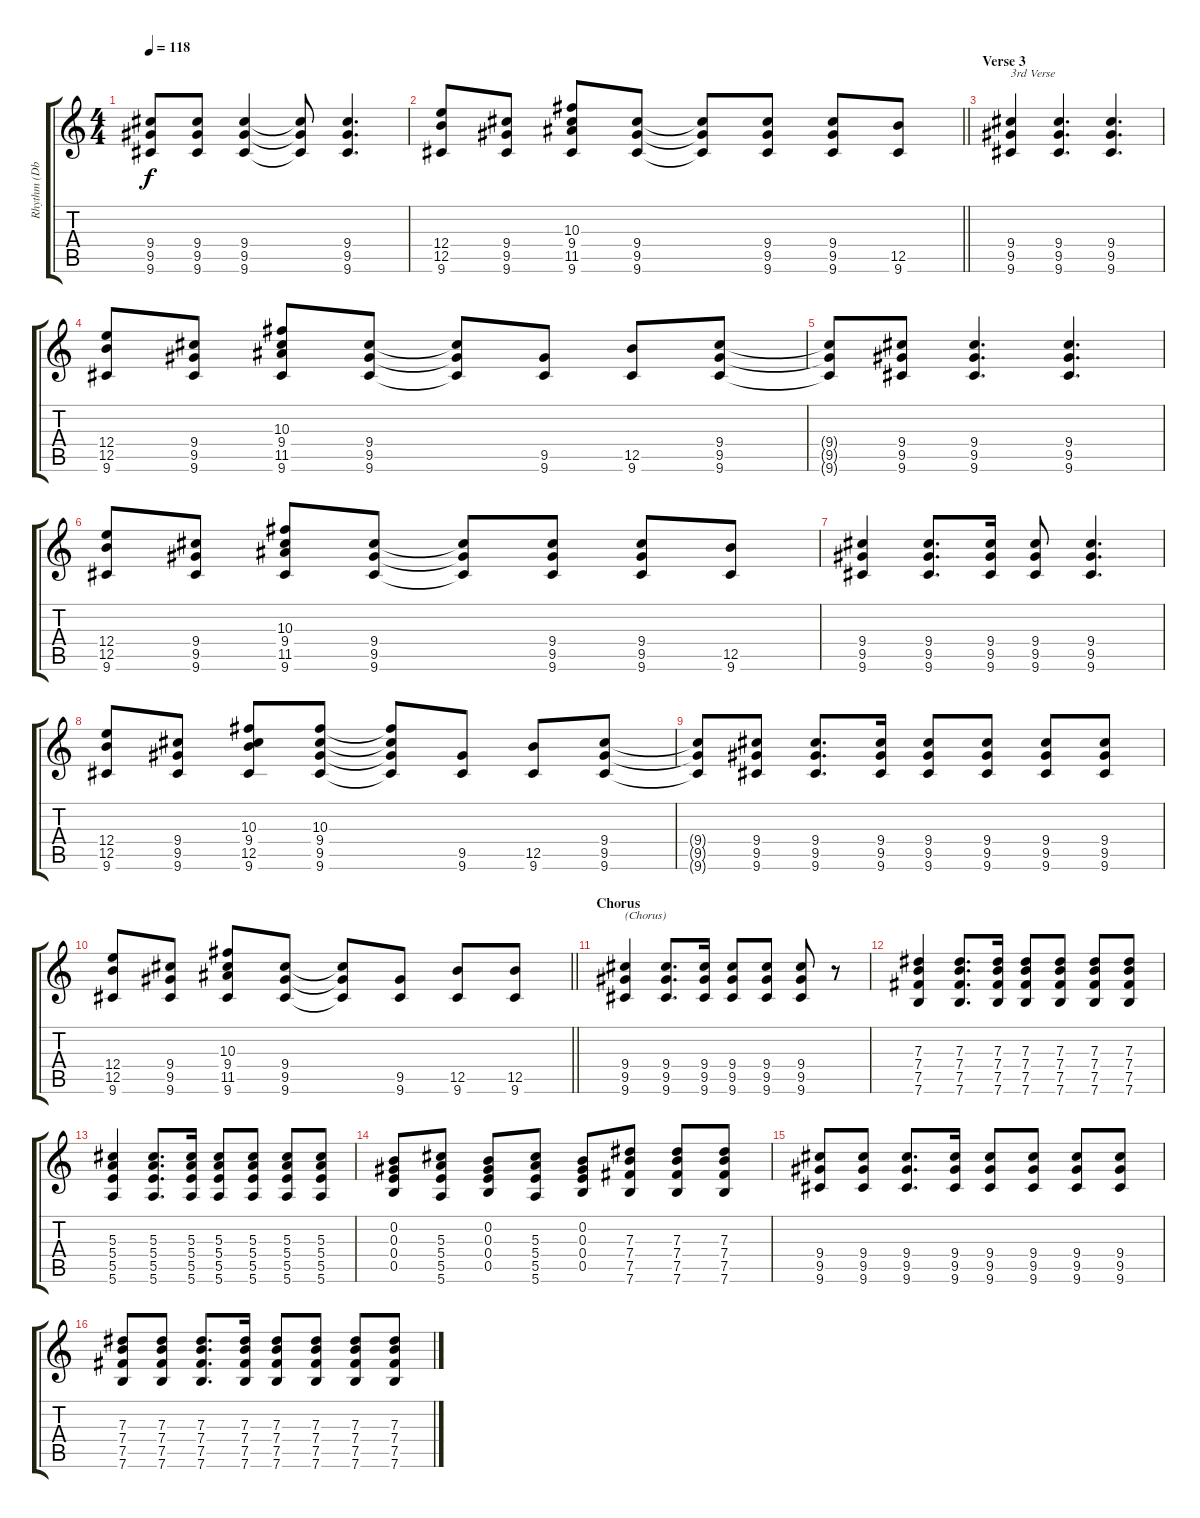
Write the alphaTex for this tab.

\track ("Rhythm (Dbl Track)" "Rhythm (Db") {instrument electricguitarjazz}
\staff {score tabs}
\tuning (E4 B3 Ab3 E3 B2 E2) {hide}
\ts (4 4)
\tempo 118
\clef g2
\ks c
(9.4{t} 9.5{t} 9.6{t}).8{dy f} (9.4 9.5 9.6).8 (9.4 9.5 9.6).4 (9.4{t} 9.5{t} 9.6{t}).8 (9.4 9.5 9.6).4{d} |
\barLineRight lightlight
(12.4 12.5 9.6).8 (9.4 9.5 9.6).8 (10.3 9.4 11.5 9.6).8 (9.4 9.5 9.6).8 (9.4{t} 9.5{t} 9.6{t}).8 (9.4 9.5 9.6).8 (9.4 9.5 9.6).8 (12.5 9.6).8 |
\section ("" "Verse 3")
(9.4 9.5 9.6).4{txt "3rd Verse"} (9.4 9.5 9.6).4{d} (9.4 9.5 9.6).4{d} |
(12.4 12.5 9.6).8 (9.4 9.5 9.6).8 (10.3 9.4 11.5 9.6).8 (9.4 9.5 9.6).8 (9.4{t} 9.5{t} 9.6{t}).8 (9.5 9.6).8 (12.5 9.6).8 (9.4 9.5 9.6).8 |
(9.4{t} 9.5{t} 9.6{t}).8 (9.4 9.5 9.6).8 (9.4 9.5 9.6).4{d} (9.4 9.5 9.6).4{d} |
(12.4 12.5 9.6).8 (9.4 9.5 9.6).8 (10.3 9.4 11.5 9.6).8 (9.4 9.5 9.6).8 (9.4{t} 9.5{t} 9.6{t}).8 (9.4 9.5 9.6).8 (9.4 9.5 9.6).8 (12.5 9.6).8 |
(9.4 9.5 9.6).4 (9.4 9.5 9.6).8{d} (9.4 9.5 9.6).16 (9.4 9.5 9.6).8 (9.4 9.5 9.6).4{d} |
(12.4 12.5 9.6).8 (9.4 9.5 9.6).8 (10.3 9.4 12.5 9.6).8 (10.3 9.4 9.5 9.6).8 (10.3{t} 9.4{t} 9.5{t} 9.6{t}).8 (9.5 9.6).8 (12.5 9.6).8 (9.4 9.5 9.6).8 |
(9.4{t} 9.5{t} 9.6{t}).8 (9.4 9.5 9.6).8 (9.4 9.5 9.6).8{d} (9.4 9.5 9.6).16 (9.4 9.5 9.6).8 (9.4 9.5 9.6).8 (9.4 9.5 9.6).8 (9.4 9.5 9.6).8 |
\barLineRight lightlight
(12.4 12.5 9.6).8 (9.4 9.5 9.6).8 (10.3 9.4 11.5 9.6).8 (9.4 9.5 9.6).8 (9.4{t} 9.5{t} 9.6{t}).8 (9.5 9.6).8 (12.5 9.6).8 (12.5 9.6).8 |
\section ("" "Chorus")
(9.4 9.5 9.6).4{txt "(Chorus)"} (9.4 9.5 9.6).8{d} (9.4 9.5 9.6).16 (9.4 9.5 9.6).8 (9.4 9.5 9.6).8 (9.4 9.5 9.6).8 r.8 |
(7.3 7.4 7.5 7.6).4 (7.3 7.4 7.5 7.6).8{d} (7.3 7.4 7.5 7.6).16 (7.3 7.4 7.5 7.6).8 (7.3 7.4 7.5 7.6).8 (7.3 7.4 7.5 7.6).8 (7.3 7.4 7.5 7.6).8 |
(5.3 5.4 5.5 5.6).4 (5.3 5.4 5.5 5.6).8{d} (5.3 5.4 5.5 5.6).16 (5.3 5.4 5.5 5.6).8 (5.3 5.4 5.5 5.6).8 (5.3 5.4 5.5 5.6).8 (5.3 5.4 5.5 5.6).8 |
(0.2 0.3 0.4 0.5).8 (5.3 5.4 5.5 5.6).8 (0.2 0.3 0.4 0.5).8 (5.3 5.4 5.5 5.6).8 (0.2 0.3 0.4 0.5).8 (7.3 7.4 7.5 7.6).8 (7.3 7.4 7.5 7.6).8 (7.3 7.4 7.5 7.6).8 |
(9.4 9.5 9.6).8 (9.4 9.5 9.6).8 (9.4 9.5 9.6).8{d} (9.4 9.5 9.6).16 (9.4 9.5 9.6).8 (9.4 9.5 9.6).8 (9.4 9.5 9.6).8 (9.4 9.5 9.6).8 |
(7.3 7.4 7.5 7.6).8 (7.3 7.4 7.5 7.6).8 (7.3 7.4 7.5 7.6).8{d} (7.3 7.4 7.5 7.6).16 (7.3 7.4 7.5 7.6).8 (7.3 7.4 7.5 7.6).8 (7.3 7.4 7.5 7.6).8 (7.3 7.4 7.5 7.6).8
